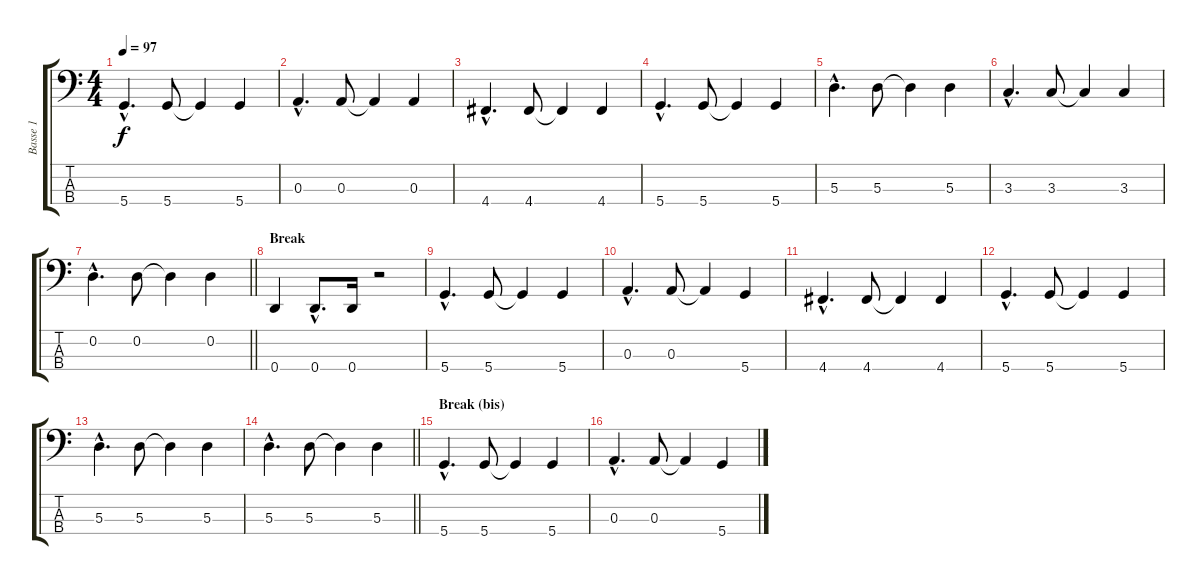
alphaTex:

\track ("Basse 1" "Basse 1") {instrument electricbassfinger}
\staff {score tabs}
\tuning (G2 D2 A1 D1) {hide}
\ts (4 4)
\tempo 97
\clef f4
\ks c
5.4{hac}.4{d dy f} 5.4.8 5.4{t}.4 5.4.4 |
0.3{hac}.4{d} 0.3.8 0.3{t}.4 0.3.4 |
4.4{hac}.4{d} 4.4.8 4.4{t}.4 4.4.4 |
5.4{hac}.4{d} 5.4.8 5.4{t}.4 5.4.4 |
5.3{hac}.4{d} 5.3.8 5.3{t}.4 5.3.4 |
3.3{hac}.4{d} 3.3.8 3.3{t}.4 3.3.4 |
\barLineRight lightlight
0.2{hac}.4{d} 0.2.8 0.2{t}.4 0.2.4 |
\section ("" "Break")
0.4.4 0.4{hac}.8{d} 0.4.16 r.2 |
5.4{hac}.4{d} 5.4.8 5.4{t}.4 5.4.4 |
0.3{hac}.4{d} 0.3.8 0.3{t}.4 5.4.4 |
4.4{hac}.4{d} 4.4.8 4.4{t}.4 4.4.4 |
5.4{hac}.4{d} 5.4.8 5.4{t}.4 5.4.4 |
5.3{hac}.4{d} 5.3.8 5.3{t}.4 5.3.4 |
\barLineRight lightlight
5.3{hac}.4{d} 5.3.8 5.3{t}.4 5.3.4 |
\section ("" "Break (bis)")
5.4{hac}.4{d} 5.4.8 5.4{t}.4 5.4.4 |
0.3{hac}.4{d} 0.3.8 0.3{t}.4 5.4.4
